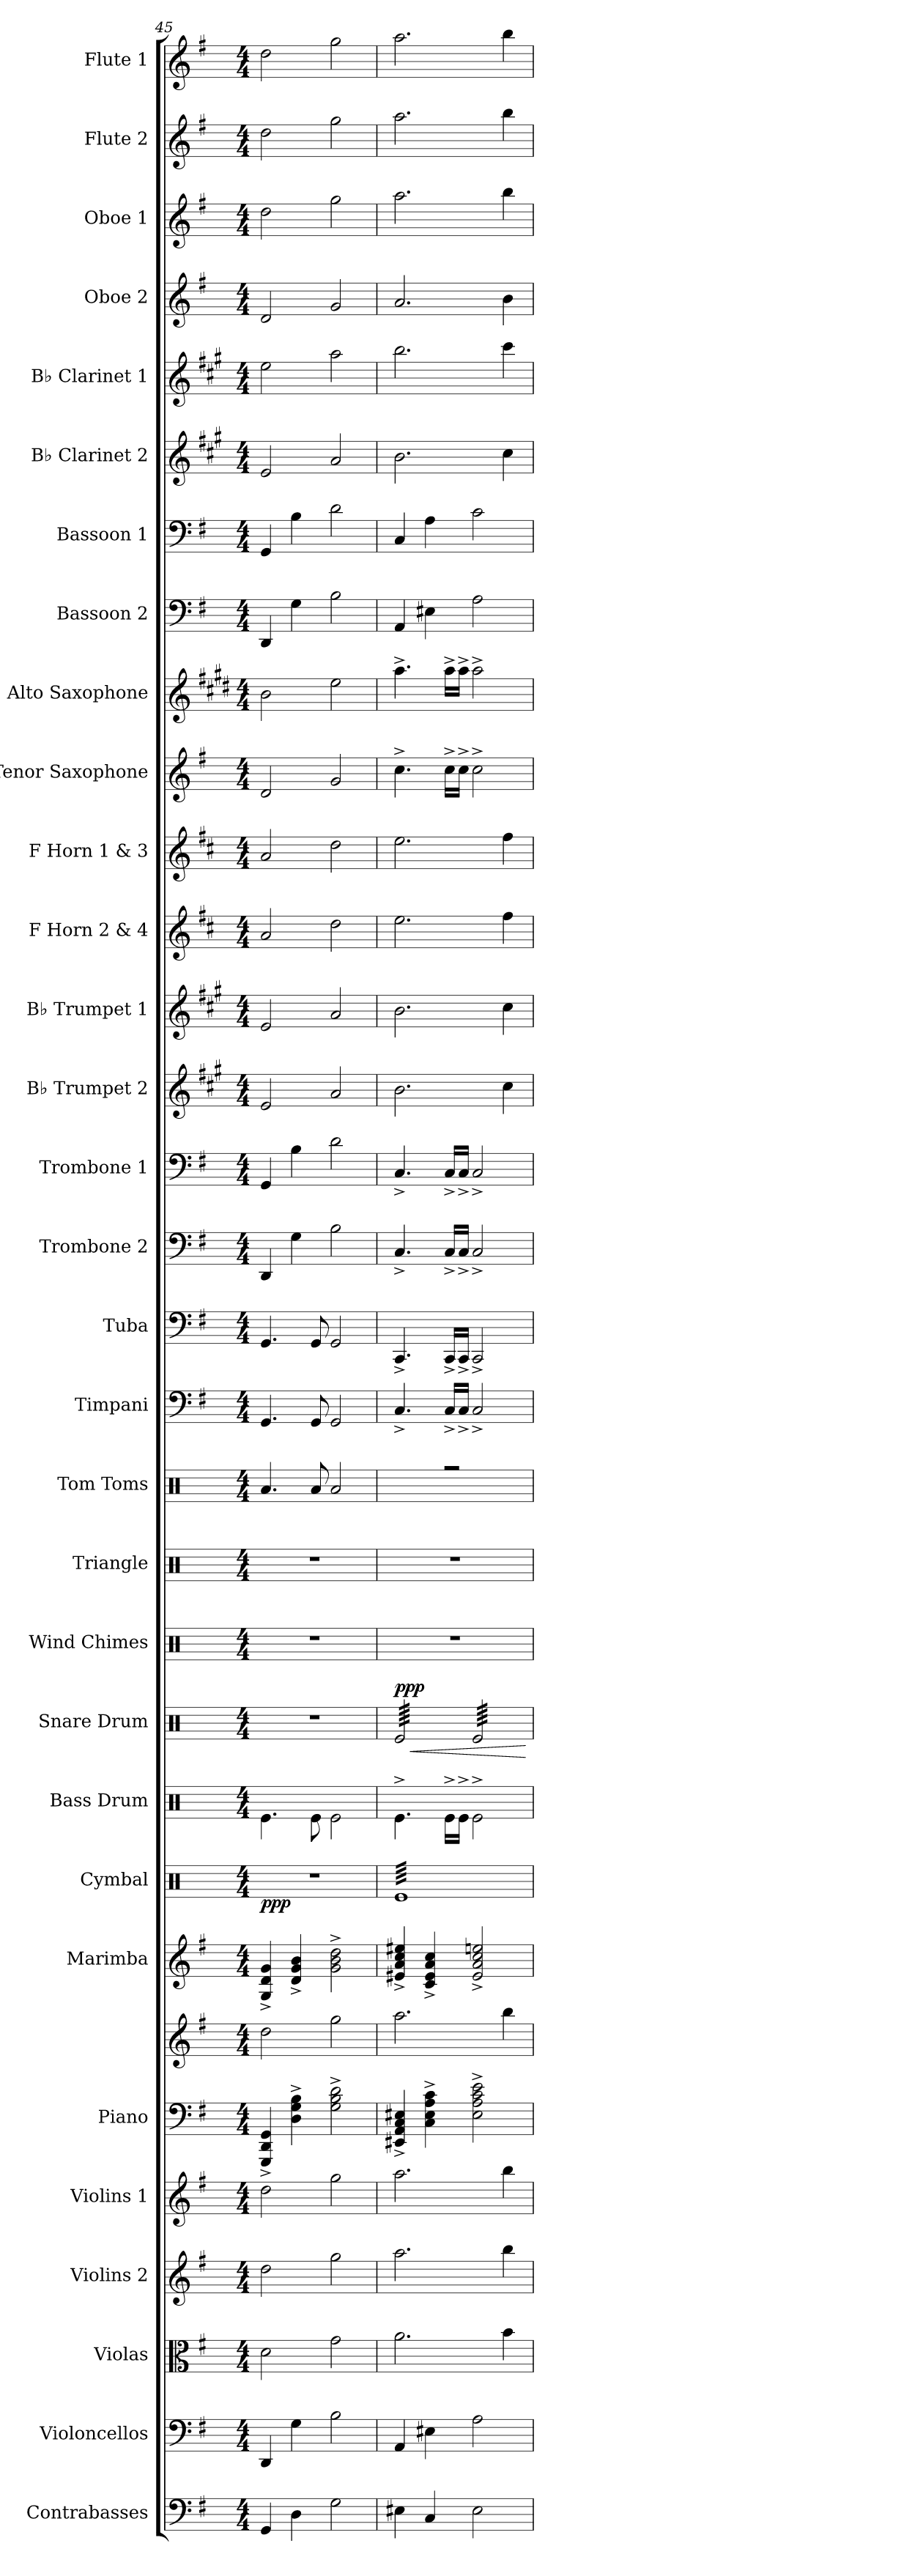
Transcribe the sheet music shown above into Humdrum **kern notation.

**kern	**kern	**kern	**kern	**kern	**kern	**kern	**kern	**kern	**dynam	**kern	**kern	**dynam	**kern	**kern	**kern	**kern	**kern	**kern	**kern	**kern	**kern	**kern	**kern	**kern	**kern	**kern	**kern	**kern	**kern	**kern	**kern	**kern	**kern
*part31	*part30	*part29	*part28	*part27	*part26	*part26	*part25	*part24	*part24	*part23	*part22	*part22	*part21	*part20	*part19	*part18	*part17	*part16	*part15	*part14	*part13	*part12	*part11	*part10	*part9	*part8	*part7	*part6	*part5	*part4	*part3	*part2	*part1
*staff32	*staff31	*staff30	*staff29	*staff28	*staff27	*staff26	*staff25	*staff24	*staff24	*staff23	*staff22	*staff22	*staff21	*staff20	*staff19	*staff18	*staff17	*staff16	*staff15	*staff14	*staff13	*staff12	*staff11	*staff10	*staff9	*staff8	*staff7	*staff6	*staff5	*staff4	*staff3	*staff2	*staff1
*I"Contrabasses	*I"Violoncellos	*I"Violas	*I"Violins 2	*I"Violins 1	*I"Piano	*	*I"Marimba	*I"Cymbal	*	*I"Bass Drum	*I"Snare Drum	*	*I"Wind Chimes	*I"Triangle	*I"Tom Toms	*I"Timpani	*I"Tuba	*I"Trombone 2	*I"Trombone 1	*I"B♭ Trumpet 2	*I"B♭ Trumpet 1	*I"F Horn 2 &amp; 4	*I"F Horn 1 &amp; 3	*I"Tenor Saxophone	*I"Alto Saxophone	*I"Bassoon 2	*I"Bassoon 1	*I"B♭ Clarinet 2	*I"B♭ Clarinet 1	*I"Oboe 2	*I"Oboe 1	*I"Flute 2	*I"Flute 1
*I'Cbs.	*I'Vcs.	*I'Vlas.	*I'Vlns. 2	*I'Vlns. 1	*I'Pno.	*	*I'Mrm.	*I'Cym.	*	*I'B. Dr.	*I'Sn. Dr.	*	*I'Wd. Ch.	*I'Trgl.	*I'Toms	*I'Timp.	*I'Tba.	*I'Tbn. 2	*I'Tbn. 1	*I'B♭ Tpt. 2	*I'B♭ Tpt. 1	*I'F Hn. 2 4	*I'F Hn. 1 3	*I'T. Sax.	*I'A. Sax.	*I'Bsn. 2	*I'Bsn. 1	*I'B♭ Cl. 2	*I'B♭ Cl. 1	*I'Ob. 2	*I'Ob. 1	*I'Fl. 2	*I'Fl. 1
*clefF4	*clefF4	*clefC3	*clefG2	*clefG2	*clefF4	*clefG2	*clefG2	*clefX	*	*clefX	*clefX	*	*clefX	*clefX	*clefX	*clefF4	*clefF4	*clefF4	*clefF4	*clefG2	*clefG2	*clefG2	*clefG2	*clefG2	*clefG2	*clefF4	*clefF4	*clefG2	*clefG2	*clefG2	*clefG2	*clefG2	*clefG2
*ITrd7c12	*	*	*	*	*	*	*	*	*	*	*	*	*	*	*	*	*	*	*	*ITrd1c2	*ITrd1c2	*ITrd4c7	*ITrd4c7	*ITrd8c14	*ITrd5c9	*	*	*ITrd1c2	*ITrd1c2	*	*	*	*
*k[f#]	*k[f#]	*k[f#]	*k[f#]	*k[f#]	*k[f#]	*k[f#]	*k[f#]	*k[]	*	*k[]	*k[]	*	*k[]	*k[]	*k[]	*k[f#]	*k[f#]	*k[f#]	*k[f#]	*k[f#]	*k[f#]	*k[f#]	*k[f#]	*k[f#]	*k[f#]	*k[f#]	*k[f#]	*k[f#]	*k[f#]	*k[f#]	*k[f#]	*k[f#]	*k[f#]
*M4/4	*M4/4	*M4/4	*M4/4	*M4/4	*M4/4	*M4/4	*M4/4	*M4/4	*	*M4/4	*M4/4	*	*M4/4	*M4/4	*M4/4	*M4/4	*M4/4	*M4/4	*M4/4	*M4/4	*M4/4	*M4/4	*M4/4	*M4/4	*M4/4	*M4/4	*M4/4	*M4/4	*M4/4	*M4/4	*M4/4	*M4/4	*M4/4
=45	=45	=45	=45	=45	=45	=45	=45	=45	=45	=45	=45	=45	=45	=45	=45	=45	=45	=45	=45	=45	=45	=45	=45	=45	=45	=45	=45	=45	=45	=45	=45	=45	=45
!	!	!	!	!	!	!	!	!	!LO:DY:b	!	!	!	!	!	!	!	!	!	!	!	!	!	!	!	!	!	!	!	!	!	!	!	!
4GGG/	4DD/	2d\	2dd\	2dd\	4GGG/^ 4DD/^ 4GG/^	2dd\	4G/^ 4d/^ 4g/^	1r	ppp	4.Re\	1r	.	1r	1r	4.Ra/	4.GG/	4.GG/	4DD/	4GG/	2d/	2d/	2d/	2d/	2D/	2d\	4DD/	4GG/	2d/	2dd\	2d/	2dd\	2dd\	2dd\
4DD\	4G\	.	.	.	4D\^ 4G\^ 4B\^	.	4d/^ 4g/^ 4b/^	.	.	.	.	.	.	.	.	.	.	4G\	4B\	.	.	.	.	.	.	4G\	4B\	.	.	.	.	.	.
.	.	.	.	.	.	.	.	.	.	8Re\	.	.	.	.	8Ra/	8GG/	8GG/	.	.	.	.	.	.	.	.	.	.	.	.	.	.	.	.
2GG\	2B\	2g\	2gg\	2gg\	2G\^ 2B\^ 2d\^	2gg\	2g\^ 2b\^ 2dd\^	.	.	2Re\	.	.	.	.	2Ra/	2GG/	2GG/	2B\	2d\	2g/	2g/	2g\	2g\	2G/	2g\	2B\	2d\	2g/	2gg\	2g/	2gg\	2gg\	2gg\
!!LO:PB:g=z
=46	=46	=46	=46	=46	=46	=46	=46	=46	=46	=46	=46	=46	=46	=46	=46	=46	=46	=46	=46	=46	=46	=46	=46	=46	=46	=46	=46	=46	=46	=46	=46	=46	=46
!	!	!	!	!	!	!	!	!	!	!	!	!LO:DY:a	!	!	!	!	!	!	!	!	!	!	!	!	!	!	!	!	!	!	!	!	!
*	*	*	*	*	*	*	*	*tremolo	*	*	*	*	*	*	*	*	*	*	*	*	*	*	*	*	*	*	*	*	*	*	*	*	*
*	*	*	*	*	*	*	*	*	*	*	*tremolo	*	*	*	*	*	*	*	*	*	*	*	*	*	*	*	*	*	*	*	*	*	*
4EE#X\	4AA/	2.a\	2.aa\	2.aa\	4EE#X/^ 4AA/^ 4C/^ 4E#X/^	2.aa\	4e#X/^ 4a/^ 4cc/^ 4ee#X/^	64ReLLLL	.	4.Re^\	64Re/LLLL	ppp	1r	1r	4.R^\	4.C^/	4.CC^/	4.C^/	4.C^/	2.a\	2.a\	2.a\	2.a\	4.c^\	4.cc^\	4AA/	4C/	2.a\	2.aa\	2.a/	2.aa\	2.aa\	2.aa\
.	.	.	.	.	.	.	.	64Re	.	.	64Re/	.	.	.	.	.	.	.	.	.	.	.	.	.	.	.	.	.	.	.	.	.	.
.	.	.	.	.	.	.	.	64Re	.	.	64Re/	.	.	.	.	.	.	.	.	.	.	.	.	.	.	.	.	.	.	.	.	.	.
.	.	.	.	.	.	.	.	64Re	.	.	64Re/	.	.	.	.	.	.	.	.	.	.	.	.	.	.	.	.	.	.	.	.	.	.
.	.	.	.	.	.	.	.	64Re	.	.	64Re/	.	.	.	.	.	.	.	.	.	.	.	.	.	.	.	.	.	.	.	.	.	.
.	.	.	.	.	.	.	.	64Re	.	.	64Re/	.	.	.	.	.	.	.	.	.	.	.	.	.	.	.	.	.	.	.	.	.	.
.	.	.	.	.	.	.	.	64Re	.	.	64Re/	.	.	.	.	.	.	.	.	.	.	.	.	.	.	.	.	.	.	.	.	.	.
.	.	.	.	.	.	.	.	64Re	.	.	64Re/	.	.	.	.	.	.	.	.	.	.	.	.	.	.	.	.	.	.	.	.	.	.
!	!	!	!	!	!	!	!	!	!	!	!	!LO:HP:b	!	!	!	!	!	!	!	!	!	!	!	!	!	!	!	!	!	!	!	!	!
.	.	.	.	.	.	.	.	64Re	.	.	64Re/	<	.	.	.	.	.	.	.	.	.	.	.	.	.	.	.	.	.	.	.	.	.
.	.	.	.	.	.	.	.	64Re	.	.	64Re/	.	.	.	.	.	.	.	.	.	.	.	.	.	.	.	.	.	.	.	.	.	.
.	.	.	.	.	.	.	.	64Re	.	.	64Re/	.	.	.	.	.	.	.	.	.	.	.	.	.	.	.	.	.	.	.	.	.	.
.	.	.	.	.	.	.	.	64Re	.	.	64Re/	.	.	.	.	.	.	.	.	.	.	.	.	.	.	.	.	.	.	.	.	.	.
.	.	.	.	.	.	.	.	64Re	.	.	64Re/	.	.	.	.	.	.	.	.	.	.	.	.	.	.	.	.	.	.	.	.	.	.
.	.	.	.	.	.	.	.	64Re	.	.	64Re/	.	.	.	.	.	.	.	.	.	.	.	.	.	.	.	.	.	.	.	.	.	.
.	.	.	.	.	.	.	.	64Re	.	.	64Re/	.	.	.	.	.	.	.	.	.	.	.	.	.	.	.	.	.	.	.	.	.	.
.	.	.	.	.	.	.	.	64Re	.	.	64Re/	.	.	.	.	.	.	.	.	.	.	.	.	.	.	.	.	.	.	.	.	.	.
4CC/	4E#X\	.	.	.	4C\^ 4E#\^ 4A\^ 4c\^	.	4c/^ 4e#/^ 4a/^ 4cc/^	64Re	.	.	64Re/	.	.	.	.	.	.	.	.	.	.	.	.	.	.	4E#X\	4A\	.	.	.	.	.	.
.	.	.	.	.	.	.	.	64Re	.	.	64Re/	.	.	.	.	.	.	.	.	.	.	.	.	.	.	.	.	.	.	.	.	.	.
.	.	.	.	.	.	.	.	64Re	.	.	64Re/	.	.	.	.	.	.	.	.	.	.	.	.	.	.	.	.	.	.	.	.	.	.
.	.	.	.	.	.	.	.	64Re	.	.	64Re/	.	.	.	.	.	.	.	.	.	.	.	.	.	.	.	.	.	.	.	.	.	.
.	.	.	.	.	.	.	.	64Re	.	.	64Re/	.	.	.	.	.	.	.	.	.	.	.	.	.	.	.	.	.	.	.	.	.	.
.	.	.	.	.	.	.	.	64Re	.	.	64Re/	.	.	.	.	.	.	.	.	.	.	.	.	.	.	.	.	.	.	.	.	.	.
.	.	.	.	.	.	.	.	64Re	.	.	64Re/	.	.	.	.	.	.	.	.	.	.	.	.	.	.	.	.	.	.	.	.	.	.
.	.	.	.	.	.	.	.	64Re	.	.	64Re/	.	.	.	.	.	.	.	.	.	.	.	.	.	.	.	.	.	.	.	.	.	.
.	.	.	.	.	.	.	.	64Re	.	16Re^\LL	64Re/	.	.	.	16R^\LL	16C^/LL	16CC^/LL	16C^/LL	16C^/LL	.	.	.	.	16c^\LL	16cc^\LL	.	.	.	.	.	.	.	.
.	.	.	.	.	.	.	.	64Re	.	.	64Re/	.	.	.	.	.	.	.	.	.	.	.	.	.	.	.	.	.	.	.	.	.	.
.	.	.	.	.	.	.	.	64Re	.	.	64Re/	.	.	.	.	.	.	.	.	.	.	.	.	.	.	.	.	.	.	.	.	.	.
.	.	.	.	.	.	.	.	64Re	.	.	64Re/	.	.	.	.	.	.	.	.	.	.	.	.	.	.	.	.	.	.	.	.	.	.
.	.	.	.	.	.	.	.	64Re	.	16Re^\JJ	64Re/	.	.	.	16R^\JJ	16C^/JJ	16CC^/JJ	16C^/JJ	16C^/JJ	.	.	.	.	16c^\JJ	16cc^\JJ	.	.	.	.	.	.	.	.
.	.	.	.	.	.	.	.	64Re	.	.	64Re/	.	.	.	.	.	.	.	.	.	.	.	.	.	.	.	.	.	.	.	.	.	.
.	.	.	.	.	.	.	.	64Re	.	.	64Re/	.	.	.	.	.	.	.	.	.	.	.	.	.	.	.	.	.	.	.	.	.	.
.	.	.	.	.	.	.	.	64Re	.	.	64Re/JJJJ	.	.	.	.	.	.	.	.	.	.	.	.	.	.	.	.	.	.	.	.	.	.
2EE#\	2A\	.	.	.	2E#\^ 2A\^ 2c\^ 2e\^	.	2e#/^ 2a/^ 2cc/^ 2een/^	64Re	.	2Re^\	64Re/LLLL	.	.	.	2R^\	2C^/	2CC^/	2C^/	2C^/	.	.	.	.	2c^\	2cc^\	2A\	2c\	.	.	.	.	.	.
.	.	.	.	.	.	.	.	64Re	.	.	64Re/	.	.	.	.	.	.	.	.	.	.	.	.	.	.	.	.	.	.	.	.	.	.
.	.	.	.	.	.	.	.	64Re	.	.	64Re/	.	.	.	.	.	.	.	.	.	.	.	.	.	.	.	.	.	.	.	.	.	.
.	.	.	.	.	.	.	.	64Re	.	.	64Re/	.	.	.	.	.	.	.	.	.	.	.	.	.	.	.	.	.	.	.	.	.	.
.	.	.	.	.	.	.	.	64Re	.	.	64Re/	.	.	.	.	.	.	.	.	.	.	.	.	.	.	.	.	.	.	.	.	.	.
.	.	.	.	.	.	.	.	64Re	.	.	64Re/	.	.	.	.	.	.	.	.	.	.	.	.	.	.	.	.	.	.	.	.	.	.
.	.	.	.	.	.	.	.	64Re	.	.	64Re/	.	.	.	.	.	.	.	.	.	.	.	.	.	.	.	.	.	.	.	.	.	.
.	.	.	.	.	.	.	.	64Re	.	.	64Re/	.	.	.	.	.	.	.	.	.	.	.	.	.	.	.	.	.	.	.	.	.	.
.	.	.	.	.	.	.	.	64Re	.	.	64Re/	.	.	.	.	.	.	.	.	.	.	.	.	.	.	.	.	.	.	.	.	.	.
.	.	.	.	.	.	.	.	64Re	.	.	64Re/	.	.	.	.	.	.	.	.	.	.	.	.	.	.	.	.	.	.	.	.	.	.
.	.	.	.	.	.	.	.	64Re	.	.	64Re/	.	.	.	.	.	.	.	.	.	.	.	.	.	.	.	.	.	.	.	.	.	.
.	.	.	.	.	.	.	.	64Re	.	.	64Re/	.	.	.	.	.	.	.	.	.	.	.	.	.	.	.	.	.	.	.	.	.	.
.	.	.	.	.	.	.	.	64Re	.	.	64Re/	.	.	.	.	.	.	.	.	.	.	.	.	.	.	.	.	.	.	.	.	.	.
.	.	.	.	.	.	.	.	64Re	.	.	64Re/	.	.	.	.	.	.	.	.	.	.	.	.	.	.	.	.	.	.	.	.	.	.
.	.	.	.	.	.	.	.	64Re	.	.	64Re/	.	.	.	.	.	.	.	.	.	.	.	.	.	.	.	.	.	.	.	.	.	.
.	.	.	.	.	.	.	.	64Re	.	.	64Re/	.	.	.	.	.	.	.	.	.	.	.	.	.	.	.	.	.	.	.	.	.	.
.	.	4b\	4bb\	4bb\	.	4bb\	.	64Re	.	.	64Re/	.	.	.	.	.	.	.	.	4b\	4b\	4b\	4b\	.	.	.	.	4b\	4bb\	4b\	4bb\	4bb\	4bb\
.	.	.	.	.	.	.	.	64Re	.	.	64Re/	.	.	.	.	.	.	.	.	.	.	.	.	.	.	.	.	.	.	.	.	.	.
.	.	.	.	.	.	.	.	64Re	.	.	64Re/	.	.	.	.	.	.	.	.	.	.	.	.	.	.	.	.	.	.	.	.	.	.
.	.	.	.	.	.	.	.	64Re	.	.	64Re/	.	.	.	.	.	.	.	.	.	.	.	.	.	.	.	.	.	.	.	.	.	.
.	.	.	.	.	.	.	.	64Re	.	.	64Re/	.	.	.	.	.	.	.	.	.	.	.	.	.	.	.	.	.	.	.	.	.	.
.	.	.	.	.	.	.	.	64Re	.	.	64Re/	.	.	.	.	.	.	.	.	.	.	.	.	.	.	.	.	.	.	.	.	.	.
.	.	.	.	.	.	.	.	64Re	.	.	64Re/	.	.	.	.	.	.	.	.	.	.	.	.	.	.	.	.	.	.	.	.	.	.
.	.	.	.	.	.	.	.	64Re	.	.	64Re/	.	.	.	.	.	.	.	.	.	.	.	.	.	.	.	.	.	.	.	.	.	.
.	.	.	.	.	.	.	.	64Re	.	.	64Re/	.	.	.	.	.	.	.	.	.	.	.	.	.	.	.	.	.	.	.	.	.	.
.	.	.	.	.	.	.	.	64Re	.	.	64Re/	.	.	.	.	.	.	.	.	.	.	.	.	.	.	.	.	.	.	.	.	.	.
.	.	.	.	.	.	.	.	64Re	.	.	64Re/	.	.	.	.	.	.	.	.	.	.	.	.	.	.	.	.	.	.	.	.	.	.
.	.	.	.	.	.	.	.	64Re	.	.	64Re/	.	.	.	.	.	.	.	.	.	.	.	.	.	.	.	.	.	.	.	.	.	.
.	.	.	.	.	.	.	.	64Re	.	.	64Re/	.	.	.	.	.	.	.	.	.	.	.	.	.	.	.	.	.	.	.	.	.	.
.	.	.	.	.	.	.	.	64Re	.	.	64Re/	.	.	.	.	.	.	.	.	.	.	.	.	.	.	.	.	.	.	.	.	.	.
.	.	.	.	.	.	.	.	64Re	.	.	64Re/	.	.	.	.	.	.	.	.	.	.	.	.	.	.	.	.	.	.	.	.	.	.
.	.	.	.	.	.	.	.	64ReJJJJ	.	.	64Re/JJJJ	.	.	.	.	.	.	.	.	.	.	.	.	.	.	.	.	.	.	.	.	.	.
*	*	*	*	*	*	*	*	*	*	*	*Xtremolo	*	*	*	*	*	*	*	*	*	*	*	*	*	*	*	*	*	*	*	*	*	*
*	*	*	*	*	*	*	*	*Xtremolo	*	*	*	*	*	*	*	*	*	*	*	*	*	*	*	*	*	*	*	*	*	*	*	*	*
.	.	.	.	.	.	.	.	.	.	.	.	[	.	.	.	.	.	.	.	.	.	.	.	.	.	.	.	.	.	.	.	.	.
=	=	=	=	=	=	=	=	=	=	=	=	=	=	=	=	=	=	=	=	=	=	=	=	=	=	=	=	=	=	=	=	=	=
*-	*-	*-	*-	*-	*-	*-	*-	*-	*-	*-	*-	*-	*-	*-	*-	*-	*-	*-	*-	*-	*-	*-	*-	*-	*-	*-	*-	*-	*-	*-	*-	*-	*-
